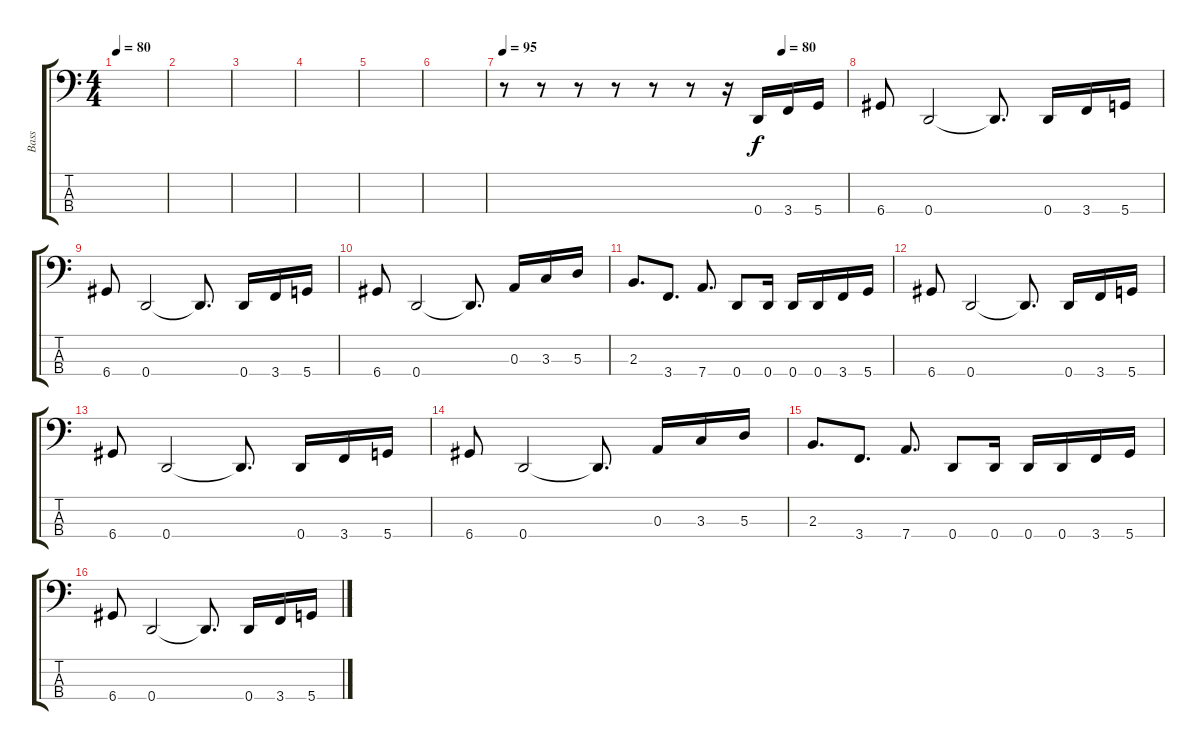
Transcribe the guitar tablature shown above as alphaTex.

\track ("Bass" "Bass") {instrument electricbassfinger}
\staff {score tabs}
\tuning (G2 D2 A1 D1) {hide}
\ts (4 4)
\tempo 80
\clef f4
\ks c
|
|
|
|
|
|
\tempo 95
\tempo (80 0.8125)
r.8 r.8 r.8 r.8 r.8 r.8 r.16 0.4.16 3.4.16 5.4.16 |
6.4.8 0.4.2 0.4{t}.8{d} 0.4.16 3.4.16 5.4.16 |
6.4.8 0.4.2 0.4{t}.8{d} 0.4.16 3.4.16 5.4.16 |
6.4.8 0.4.2 0.4{t}.8{d} 0.3.16 3.3.16 5.3.16 |
2.3.8{d} 3.4.8{d} 7.4.8{d} 0.4.8 0.4.16 0.4.16 0.4.16 3.4.16 5.4.16 |
6.4.8 0.4.2 0.4{t}.8{d} 0.4.16 3.4.16 5.4.16 |
6.4.8 0.4.2 0.4{t}.8{d} 0.4.16 3.4.16 5.4.16 |
6.4.8 0.4.2 0.4{t}.8{d} 0.3.16 3.3.16 5.3.16 |
2.3.8{d} 3.4.8{d} 7.4.8{d} 0.4.8 0.4.16 0.4.16 0.4.16 3.4.16 5.4.16 |
6.4.8 0.4.2 0.4{t}.8{d} 0.4.16 3.4.16 5.4.16
